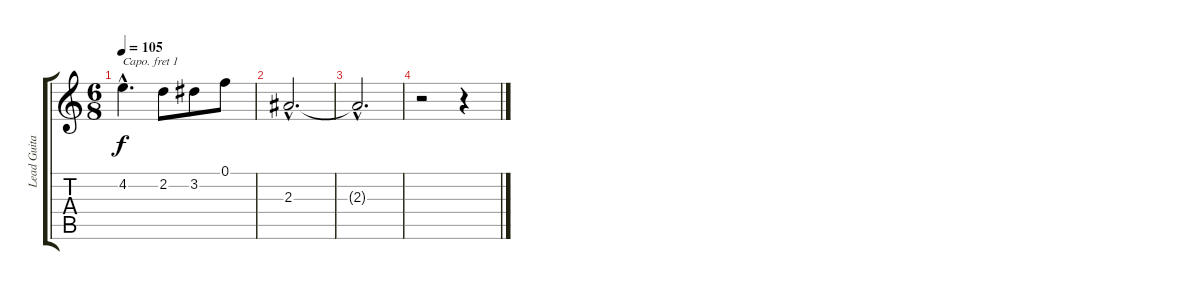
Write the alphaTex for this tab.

\track ("Lead Guitar" "Lead Guita") {instrument electricguitarjazz}
\staff {score tabs}
\capo 1
\tuning (E4 B3 G3 D3 A2 E2) {hide}
\ts (6 8)
\tempo 105
\clef g2
\ks c
4.2{hac t}.4{d dy f} 2.2.8 3.2.8 0.1.8 |
2.3{hac}.2{d} |
2.3{hac t}.2{d} |
r.2 r.4
